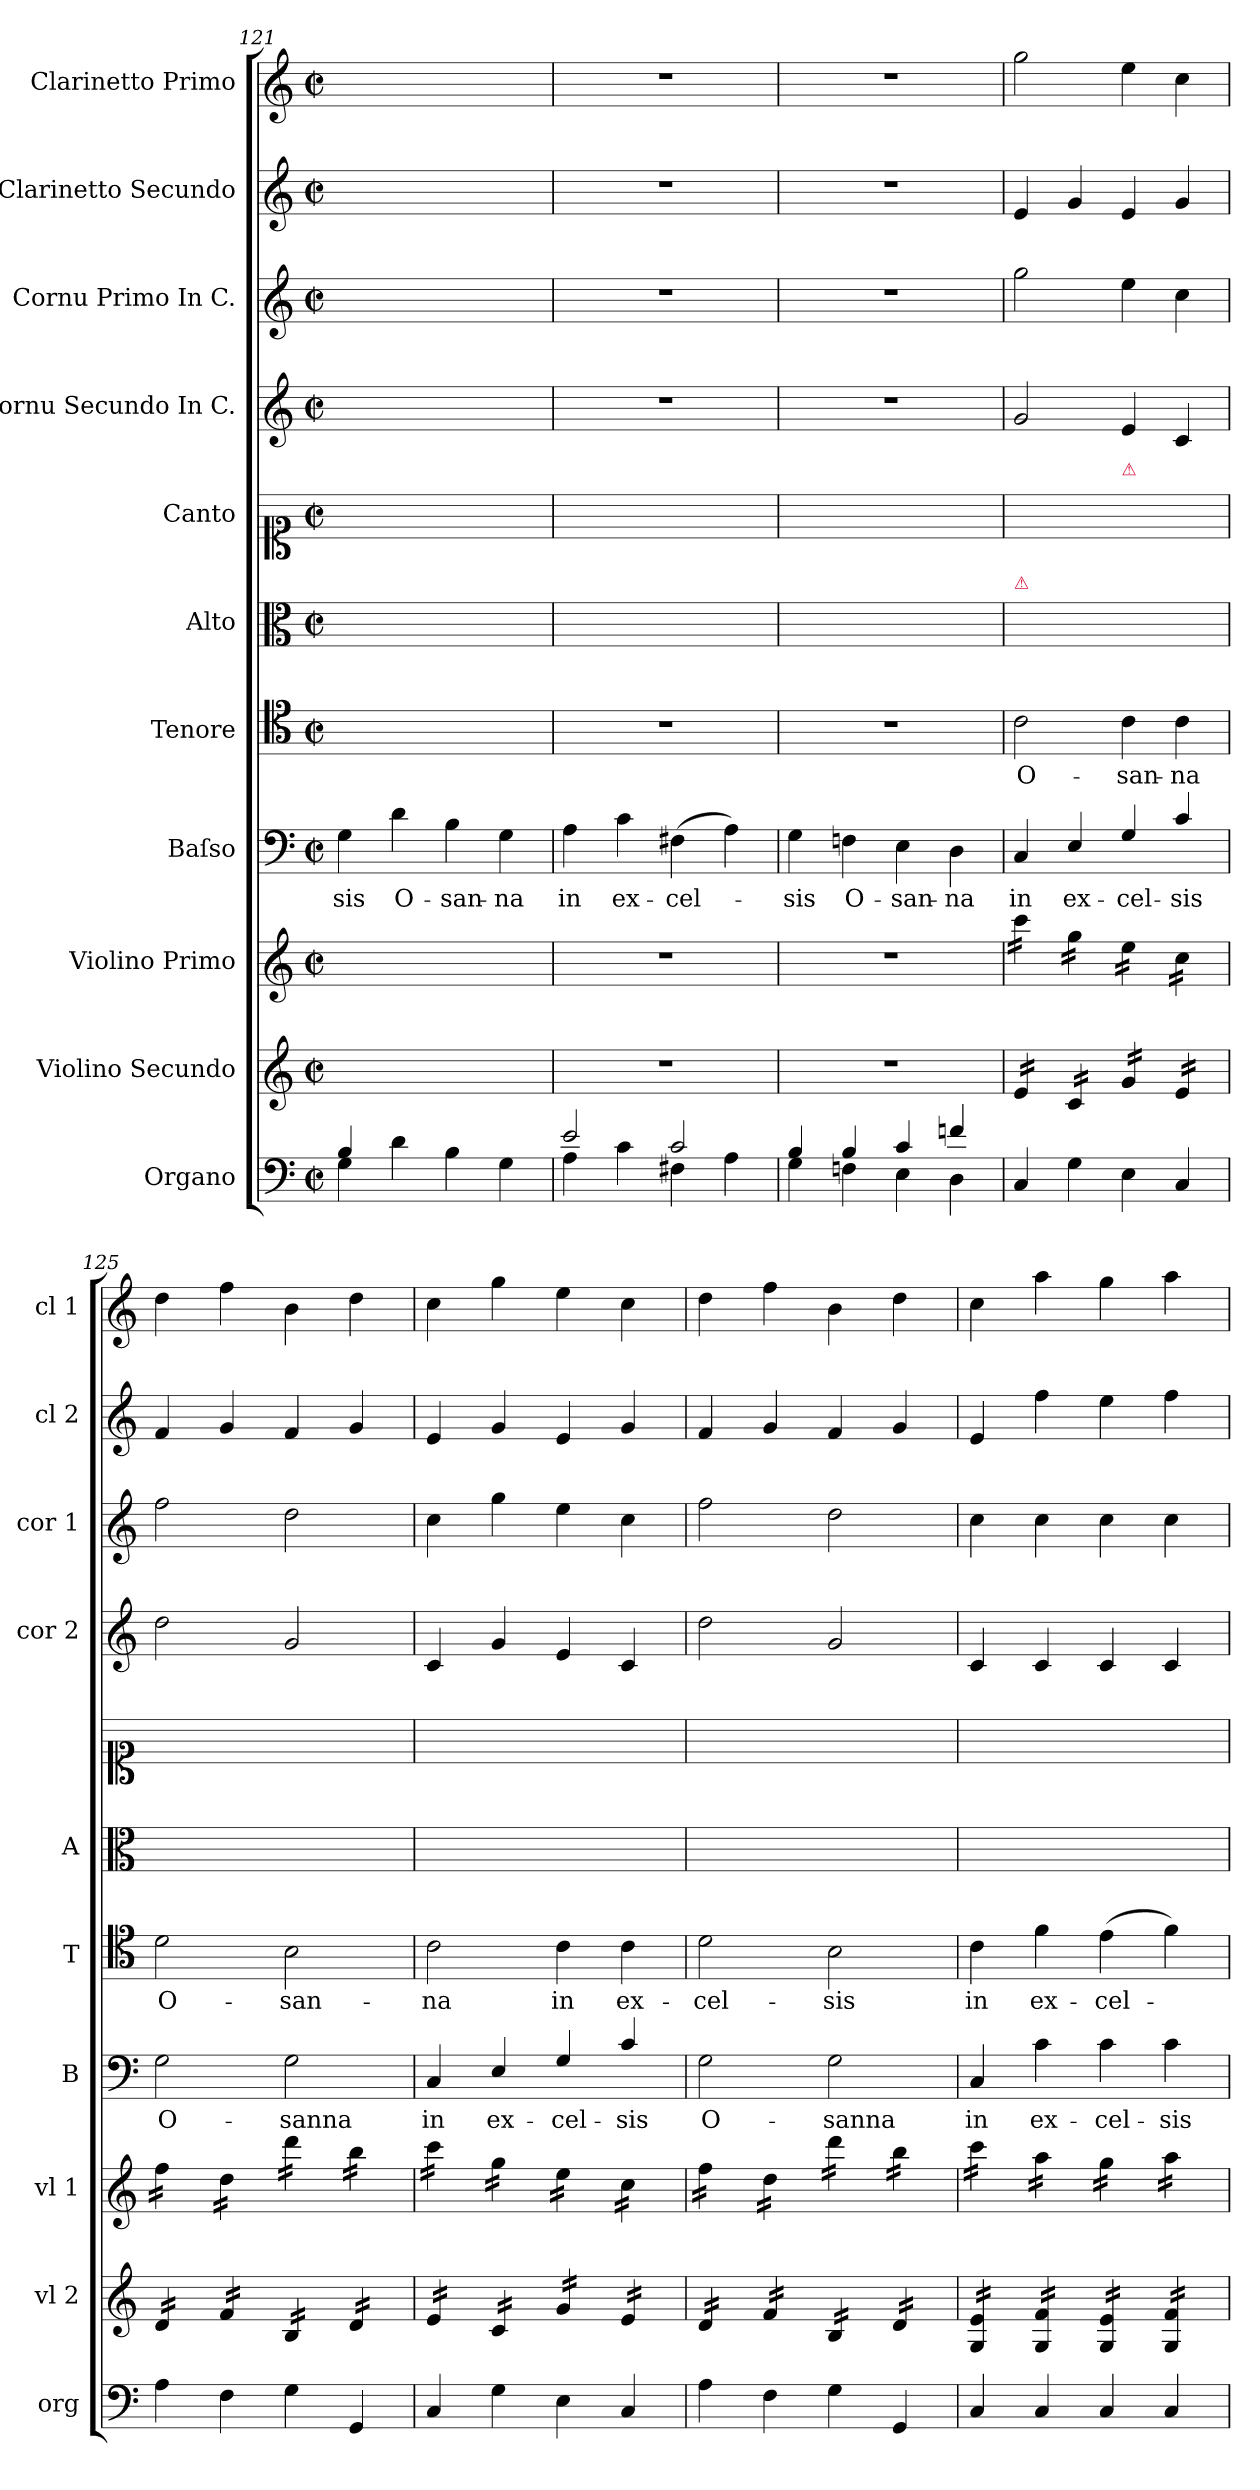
**kern	**kern	**kern	**kern	**text	**kern	**text	**kern	**text	**kern	**text	**kern	**kern	**kern	**kern
*part11	*part10	*part9	*part8	*part8	*part7	*part7	*part6	*part6	*part5	*part5	*part4	*part3	*part2	*part1
*staff11	*staff10	*staff9	*staff8	*staff8	*staff7	*staff7	*staff6	*staff6	*staff5	*staff5	*staff4	*staff3	*staff2	*staff1
*I"Organo	*I"Violino Secundo	*I"Violino Primo	*I"Baſso	*	*I"Tenore	*	*I"Alto	*	*I"Canto	*	*I"Cornu Secundo In C.	*I"Cornu Primo In C.	*I"Clarinetto Secundo	*I"Clarinetto Primo
*I'org	*I'vl 2	*I'vl 1	*I'B	*	*I'T	*	*I'A	*	*	*	*I'cor 2	*I'cor 1	*I'cl 2	*I'cl 1
*clefF4	*clefG2	*clefG2	*clefF4	*	*clefC4	*	*clefC3	*	*clefC1	*	*clefG2	*clefG2	*clefG2	*clefG2
*k[]	*k[]	*k[]	*k[]	*	*k[]	*	*k[]	*	*k[]	*	*k[]	*k[]	*k[]	*k[]
*C:	*C:	*C:	*C:	*	*C:	*	*C:	*	*C:	*	*C:	*C:	*C:	*C:
*M2/2	*M2/2	*M2/2	*M2/2	*	*M2/2	*	*M2/2	*	*M2/2	*	*M2/2	*M2/2	*M2/2	*M2/2
*met(c|)	*met(c|)	*met(c|)	*met(c|)	*	*met(c|)	*	*met(c|)	*	*met(c|)	*	*met(c|)	*met(c|)	*met(c|)	*met(c|)
=121	=121	=121	=121	=121	=121	=121	=121	=121	=121	=121	=121	=121	=121	=121
*^	*	*	*	*	*	*	*	*	*	*	*	*	*	*
4B/	4G\	1ryy	1ryy	4G\	-sis	1ryy	.	1ryy	.	1ryy	.	1ryy	1ryy	1ryy	1ryy
2.ryy	4d\	.	.	4d\	O-	.	.	.	.	.	.	.	.	.	.
.	4B\	.	.	4B\	-san-	.	.	.	.	.	.	.	.	.	.
.	4G\	.	.	4G\	-na	.	.	.	.	.	.	.	.	.	.
=122	=122	=122	=122	=122	=122	=122	=122	=122	=122	=122	=122	=122	=122	=122	=122
2e/	4A\	1r	1r	4A\	in	1r	.	1ryy	.	1ryy	.	1r	1r	1r	1r
.	4c\	.	.	4c\	ex-	.	.	.	.	.	.	.	.	.	.
2c/	4F#X\	.	.	(4F#X\	-cel-	.	.	.	.	.	.	.	.	.	.
.	4A\	.	.	4A\)	.	.	.	.	.	.	.	.	.	.	.
=123	=123	=123	=123	=123	=123	=123	=123	=123	=123	=123	=123	=123	=123	=123	=123
4B/	4G\	1r	1r	4G\	-sis	1r	.	1ryy	.	1ryy	.	1r	1r	1r	1r
4B/	4Fn\	.	.	4Fn\	O-	.	.	.	.	.	.	.	.	.	.
4c/	4E\	.	.	4E\	-san-	.	.	.	.	.	.	.	.	.	.
4fn/	4D\	.	.	4D\	-na	.	.	.	.	.	.	.	.	.	.
=124	=124	=124	=124	=124	=124	=124	=124	=124	=124	=124	=124	=124	=124	=124	=124
!	!	!	!	!	!	!	!	!LO:TX:a:color=crimson:t=⚠	!	!	!	!	!	!	!
*v	*v	*	*	*	*	*	*	*	*	*	*	*	*	*	*
*	*tremolo	*	*	*	*	*	*	*	*	*	*	*	*	*
*	*	*tremolo	*	*	*	*	*	*	*	*	*	*	*	*
4C/	16e/LL	16ccc\LL	4C/	in	2c\	O-	2g\yy	O-	2ryy	.	2g/	2gg\	4e/	2gg\
.	16e/	16ccc\	.	.	.	.	.	.	.	.	.	.	.	.
.	16e/	16ccc\	.	.	.	.	.	.	.	.	.	.	.	.
.	16e/JJ	16ccc\JJ	.	.	.	.	.	.	.	.	.	.	.	.
4G\	16c/LL	16gg\LL	4E/	ex-	.	.	.	.	.	.	.	.	4g/	.
.	16c/	16gg\	.	.	.	.	.	.	.	.	.	.	.	.
.	16c/	16gg\	.	.	.	.	.	.	.	.	.	.	.	.
.	16c/JJ	16gg\JJ	.	.	.	.	.	.	.	.	.	.	.	.
!	!	!	!	!	!	!	!	!	!LO:TX:a:color=crimson:t=⚠	!	!	!	!	!
4E\	16g/LL	16ee\LL	4G/	-cel-	4c\	-san-	4g\yy	-san-	2ee\yy	O-	4e/	4ee\	4e/	4ee\
.	16g/	16ee\	.	.	.	.	.	.	.	.	.	.	.	.
.	16g/	16ee\	.	.	.	.	.	.	.	.	.	.	.	.
.	16g/JJ	16ee\JJ	.	.	.	.	.	.	.	.	.	.	.	.
4C/	16e/LL	16cc\LL	4c/	-sis	4c\	-na	4g\yy	-na	.	.	4c/	4cc\	4g/	4cc\
.	16e/	16cc\	.	.	.	.	.	.	.	.	.	.	.	.
.	16e/	16cc\	.	.	.	.	.	.	.	.	.	.	.	.
.	16e/JJ	16cc\JJ	.	.	.	.	.	.	.	.	.	.	.	.
=125	=125	=125	=125	=125	=125	=125	=125	=125	=125	=125	=125	=125	=125	=125
!	!	!	!	!	!	!LO:LY:i	!	!	!	!	!	!	!	!
4A\	16d/LL	16ff\LL	2G\	O-	2d\	O-	2a\yy	in	2ff\yy	-san-	2dd\	2ff\	4f/	4dd\
.	16d/	16ff\	.	.	.	.	.	.	.	.	.	.	.	.
.	16d/	16ff\	.	.	.	.	.	.	.	.	.	.	.	.
.	16d/JJ	16ff\JJ	.	.	.	.	.	.	.	.	.	.	.	.
4F\	16f/LL	16dd\LL	.	.	.	.	.	.	.	.	.	.	4g/	4ff\
.	16f/	16dd\	.	.	.	.	.	.	.	.	.	.	.	.
.	16f/	16dd\	.	.	.	.	.	.	.	.	.	.	.	.
.	16f/JJ	16dd\JJ	.	.	.	.	.	.	.	.	.	.	.	.
!	!	!	!	!	!	!LO:LY:i	!	!	!	!	!	!	!	!
4G\	16B/LL	16ddd\LL	2G\	-sanna	2B\	-san-	2b\yy	ex-	2dd\yy	-na	2g/	2dd\	4f/	4b\
.	16B/	16ddd\	.	.	.	.	.	.	.	.	.	.	.	.
.	16B/	16ddd\	.	.	.	.	.	.	.	.	.	.	.	.
.	16B/JJ	16ddd\JJ	.	.	.	.	.	.	.	.	.	.	.	.
4GG/	16d/LL	16bb\LL	.	.	.	.	.	.	.	.	.	.	4g/	4dd\
.	16d/	16bb\	.	.	.	.	.	.	.	.	.	.	.	.
.	16d/	16bb\	.	.	.	.	.	.	.	.	.	.	.	.
.	16d/JJ	16bb\JJ	.	.	.	.	.	.	.	.	.	.	.	.
=126	=126	=126	=126	=126	=126	=126	=126	=126	=126	=126	=126	=126	=126	=126
!	!	!	!	!	!	!LO:LY:i	!	!	!	!	!	!	!	!
4C/	16e/LL	16ccc\LL	4C/	in	2c\	-na	2cc\yy	-cel-	2ee\yy	In	4c/	4cc\	4e/	4cc\
.	16e/	16ccc\	.	.	.	.	.	.	.	.	.	.	.	.
.	16e/	16ccc\	.	.	.	.	.	.	.	.	.	.	.	.
.	16e/JJ	16ccc\JJ	.	.	.	.	.	.	.	.	.	.	.	.
4G\	16c/LL	16gg\LL	4E/	ex-	.	.	.	.	.	.	4g/	4gg\	4g/	4gg\
.	16c/	16gg\	.	.	.	.	.	.	.	.	.	.	.	.
.	16c/	16gg\	.	.	.	.	.	.	.	.	.	.	.	.
.	16c/JJ	16gg\JJ	.	.	.	.	.	.	.	.	.	.	.	.
4E\	16g/LL	16ee\LL	4G/	-cel-	4c\	in	4g\yy	-sis	2ee\yy	ex-	4e/	4ee\	4e/	4ee\
.	16g/	16ee\	.	.	.	.	.	.	.	.	.	.	.	.
.	16g/	16ee\	.	.	.	.	.	.	.	.	.	.	.	.
.	16g/JJ	16ee\JJ	.	.	.	.	.	.	.	.	.	.	.	.
4C/	16e/LL	16cc\LL	4c/	-sis	4c\	ex-	4g\yy	O-	.	.	4c/	4cc\	4g/	4cc\
.	16e/	16cc\	.	.	.	.	.	.	.	.	.	.	.	.
.	16e/	16cc\	.	.	.	.	.	.	.	.	.	.	.	.
.	16e/JJ	16cc\JJ	.	.	.	.	.	.	.	.	.	.	.	.
=127	=127	=127	=127	=127	=127	=127	=127	=127	=127	=127	=127	=127	=127	=127
4A\	16d/LL	16ff\LL	2G\	O-	2d\	-cel-	2a\yy	-san-	2ff\yy	-cel-	2dd\	2ff\	4f/	4dd\
.	16d/	16ff\	.	.	.	.	.	.	.	.	.	.	.	.
.	16d/	16ff\	.	.	.	.	.	.	.	.	.	.	.	.
.	16d/JJ	16ff\JJ	.	.	.	.	.	.	.	.	.	.	.	.
4F\	16f/LL	16dd\LL	.	.	.	.	.	.	.	.	.	.	4g/	4ff\
.	16f/	16dd\	.	.	.	.	.	.	.	.	.	.	.	.
.	16f/	16dd\	.	.	.	.	.	.	.	.	.	.	.	.
.	16f/JJ	16dd\JJ	.	.	.	.	.	.	.	.	.	.	.	.
4G\	16B/LL	16ddd\LL	2G\	-sanna	2B\	-sis	2b\yy	-na	2dd\yy	-sis	2g/	2dd\	4f/	4b\
.	16B/	16ddd\	.	.	.	.	.	.	.	.	.	.	.	.
.	16B/	16ddd\	.	.	.	.	.	.	.	.	.	.	.	.
.	16B/JJ	16ddd\JJ	.	.	.	.	.	.	.	.	.	.	.	.
4GG/	16d/LL	16bb\LL	.	.	.	.	.	.	.	.	.	.	4g/	4dd\
.	16d/	16bb\	.	.	.	.	.	.	.	.	.	.	.	.
.	16d/	16bb\	.	.	.	.	.	.	.	.	.	.	.	.
.	16d/JJ	16bb\JJ	.	.	.	.	.	.	.	.	.	.	.	.
=128	=128	=128	=128	=128	=128	=128	=128	=128	=128	=128	=128	=128	=128	=128
4C/	16G/ 16e/LL	16ccc\LL	4C/	in	4c\	in	4cc\yy	In	4cc\yy	In	4c/	4cc\	4e/	4cc\
.	16G/ 16e/	16ccc\	.	.	.	.	.	.	.	.	.	.	.	.
.	16G/ 16e/	16ccc\	.	.	.	.	.	.	.	.	.	.	.	.
.	16G/ 16e/JJ	16ccc\JJ	.	.	.	.	.	.	.	.	.	.	.	.
4C/	16G/ 16f/LL	16aa\LL	4c\	ex-	4f\	ex-	4cc\yy	ex-	4aa\yy	ex-	4c/	4cc\	4ff\	4aa\
.	16G/ 16f/	16aa\	.	.	.	.	.	.	.	.	.	.	.	.
.	16G/ 16f/	16aa\	.	.	.	.	.	.	.	.	.	.	.	.
.	16G/ 16f/JJ	16aa\JJ	.	.	.	.	.	.	.	.	.	.	.	.
4C/	16G/ 16e/LL	16gg\LL	4c\	-cel-	(4e\	-cel-	4cc\yy	-cel-	4gg\yy	-cel-	4c/	4cc\	4ee\	4gg\
.	16G/ 16e/	16gg\	.	.	.	.	.	.	.	.	.	.	.	.
.	16G/ 16e/	16gg\	.	.	.	.	.	.	.	.	.	.	.	.
.	16G/ 16e/JJ	16gg\JJ	.	.	.	.	.	.	.	.	.	.	.	.
4C/	16G/ 16f/LL	16aa\LL	4c\	-sis	4f\)	.	4cc\yy	-sis	4aa\yy	-sis	4c/	4cc\	4ff\	4aa\
.	16G/ 16f/	16aa\	.	.	.	.	.	.	.	.	.	.	.	.
.	16G/ 16f/	16aa\	.	.	.	.	.	.	.	.	.	.	.	.
.	16G/ 16f/JJ	16aa\JJ	.	.	.	.	.	.	.	.	.	.	.	.
*	*	*Xtremolo	*	*	*	*	*	*	*	*	*	*	*	*
*	*Xtremolo	*	*	*	*	*	*	*	*	*	*	*	*	*
=	=	=	=	=	=	=	=	=	=	=	=	=	=	=
*-	*-	*-	*-	*-	*-	*-	*-	*-	*-	*-	*-	*-	*-	*-
